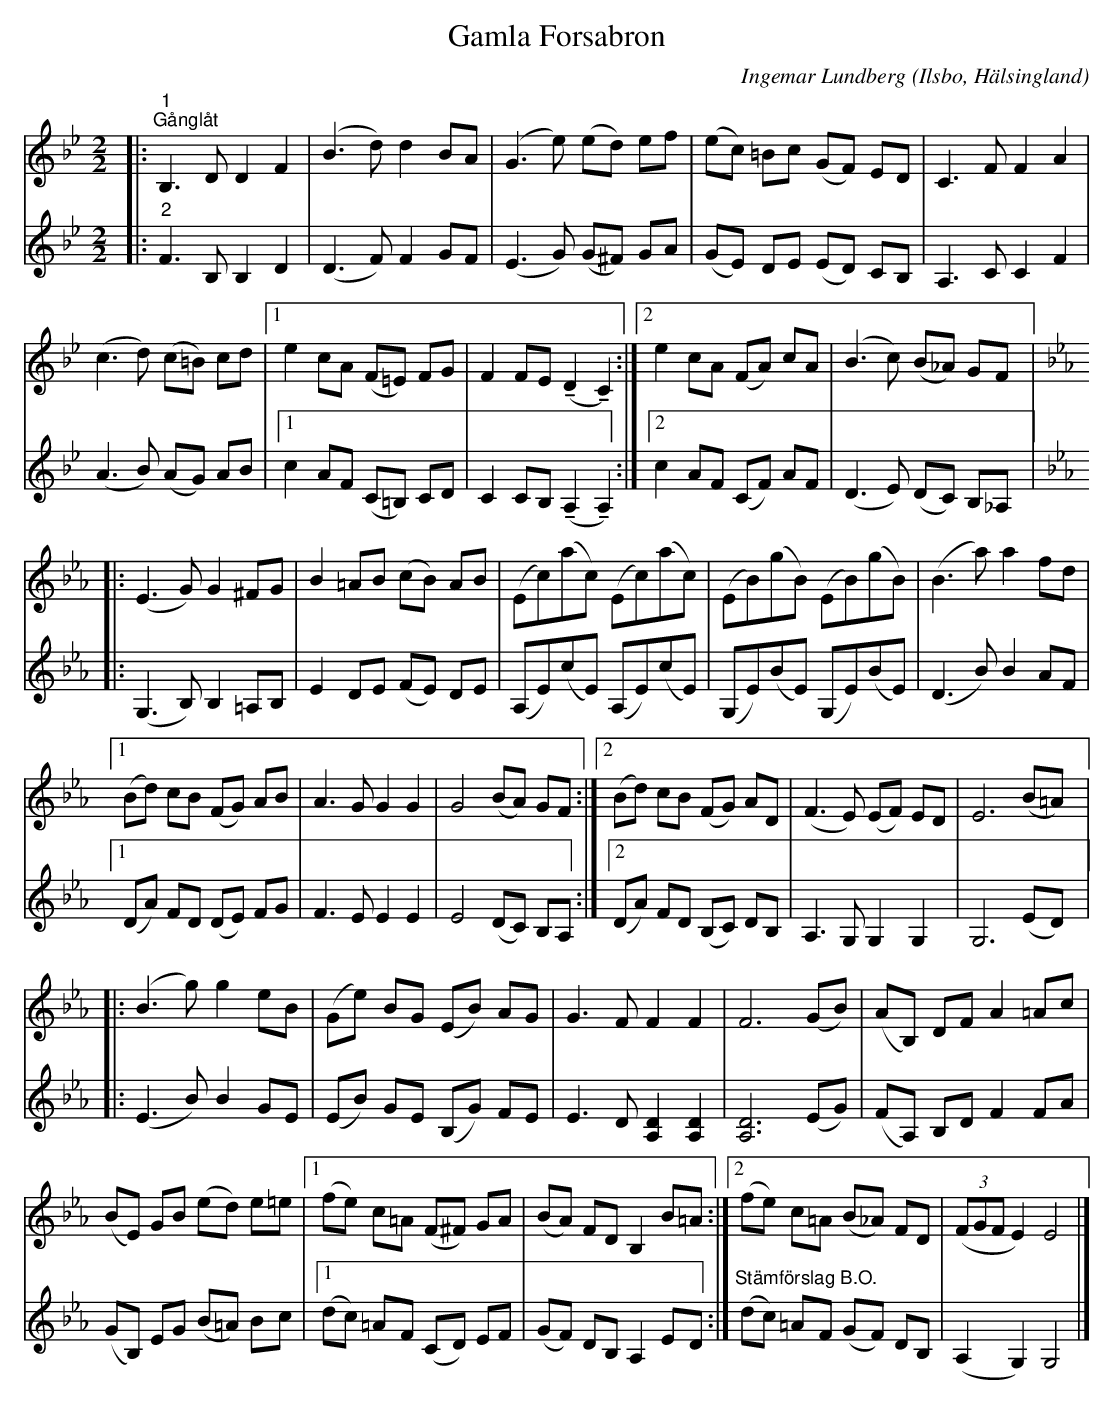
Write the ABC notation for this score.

X:1
T:Gamla Forsabron
O:Ilsbo, Hälsingland
C:Ingemar Lundberg
L:1/8
M:2/2
U:t=tenuto
K:Bb
V:1
|:"^1""^Gånglåt" B,3 D D2 F2 | (B3 d) d2 BA | (G3 e) (ed) ef | (ec) =Bc (GF) ED | C3 F F2 A2 |
(c3 d) (c=B) cd |1 e2 cA (F=E) FG | F2 FE (tD2 tC2) :|2 e2 cA (FA) cA | (B3 c) (B_A) GF |:
[K:Eb] (E3 G) G2 ^FG | B2 =AB (cB) AB | (Ec)(ac) (Ec)(ac) | (EB)(gB) (EB)(gB) | (B3 a) a2 fd |1
(Bd) cB (FG) AB | A3 G G2 G2 | G4 (BA) GF :|2 (Bd) cB (FG) AD | (F3 E) (EF) ED | E6 (B=A) |:
(B3 g) g2 eB | (Ge) BG (EB) AG | G3 F F2 F2 | F6 (GB) | (AB,) DF A2 =Ac |
(BE) GB (ed) e=e |1 (fe) c=A (F^F) GA | (BA) FD B,2 B=A :|2 (fe) c=A (B_A) FD | (3(FGF E2) E4 |]
V:2
|:"^2" F3 B, B,2 D2 | (D3 F) F2 GF | (E3 G) (G^F) GA | (GE) DE (ED) CB, | A,3 C C2 F2 |
(A3 B) (AG) AB |1 c2 AF (C=B,) CD | C2 CB, (tA,2 tA,2) :|2 c2 AF (CF) AF |
(D3 E) (DC) B,_A, |:[K:Eb] (G,3 B,) B,2 =A,B, | E2 DE (FE) DE | (A,E)(cE) (A,E)(cE) |
(G,E)(BE) (G,E)(BE) | (D3 B) B2 AF |1 (DA) FD (DE) FG | F3 E E2 E2 | E4 (DC) B,A, :|2 (DA) FD (B,C) DB, | A,3 G, G,2 G,2 | G,6 (ED) |:
(E3 B) B2 GE | (EB) GE (B,G) FE | E3 D [A,D]2 [A,D]2 | [A,D]6 (EG) | (FA,) B,D F2 FA |
(GB,) EG (B=A) Bc |1 (dc) =AF (CD) EF | (GF) DB, A,2 ED :| "^Stämförslag B.O." (dc) =AF (GF) DB, | (A,2 G,2) G,4 |]
